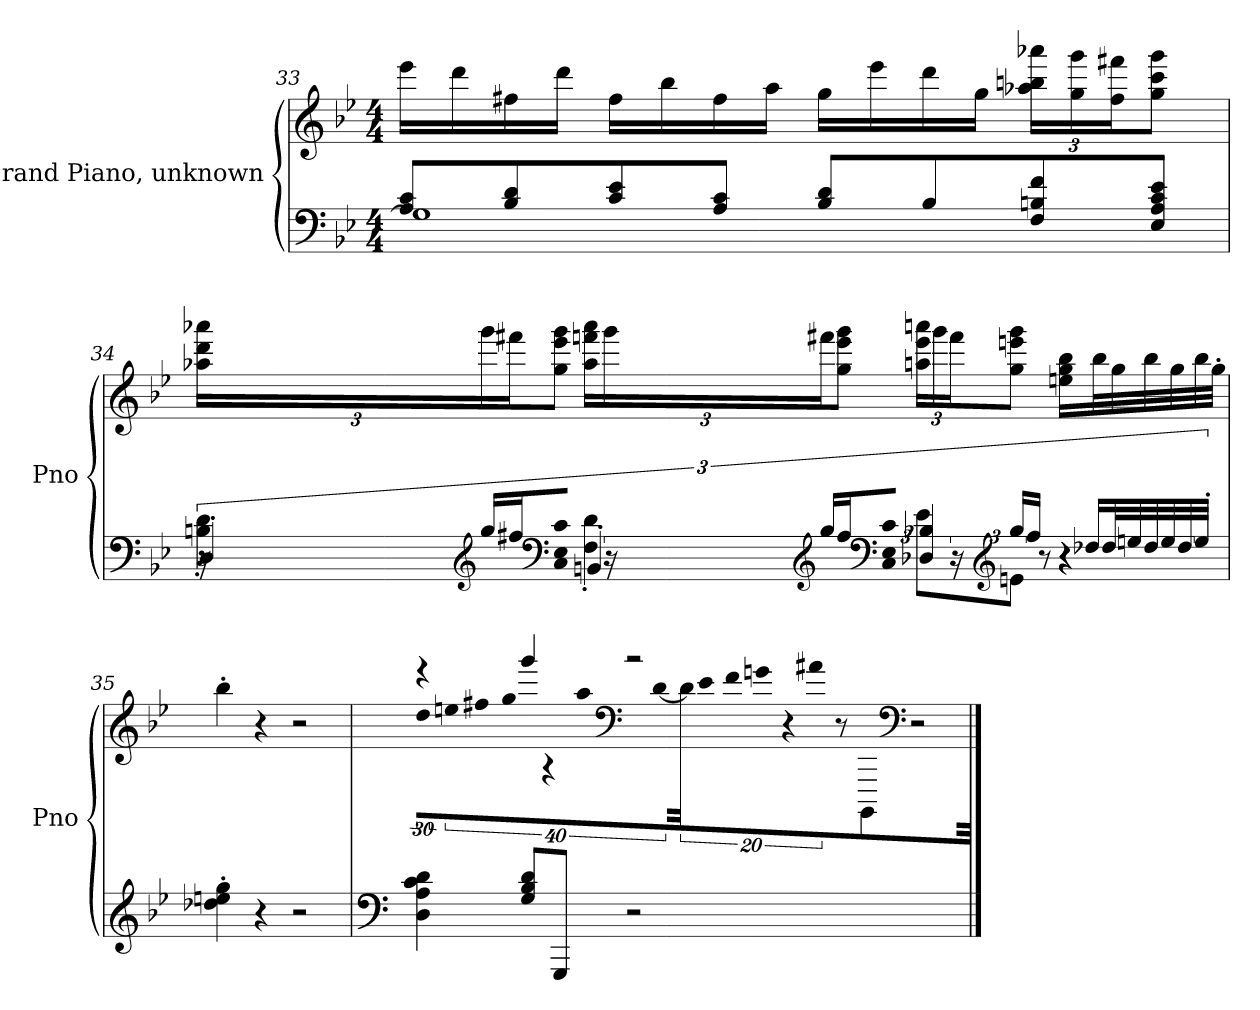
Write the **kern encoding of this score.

**kern	**kern
*part1	*part1
*staff2	*staff1
*I"Grand Piano, unknown	*
*I'Pno	*
*clefF4	*clefG2
*k[b-e-]	*k[b-e-]
*M4/4	*M4/4
=33	=33
*^	*
8A/ 8c/L	1G]	16eee-\LL
.	.	16ddd\
8B-/ 8d/	.	16ff#X\
.	.	16ddd\JJ
8c/ 8e-/	.	16ff#\LL
.	.	16bb-\
8A/ 8c/J	.	16ff#\
.	.	16aa\JJ
8B-/ 8d/L	.	16gg\LL
.	.	16eee-\
8B-/	.	16ddd\
.	.	16gg\JJ
*	*	*Xbrackettup
8F/ 8Bn/ 8f/	.	24aa-X\ 24bbn\ 24aaa-X\LL
.	.	24gg\ 24ggg\
.	.	24ff#\ 24fff#X\J
8E-/ 8A/ 8c/ 8e-/J	.	8gg\ 8ccc\ 8ggg\J
!!LO:PB:g=z
=34	=34	=34
*	*^	*
24r	4Bn\' 4d\'	4D'/	24aa-X\ 24ddd\ 24aaa-X\LL
*clefG2	*	*	*
24gg/LL	.	.	24ggg\
24ff#X/J	.	.	24fff#X\J
*clefF4	*	*	*
8C/ 8E-/ 8c/J	.	.	8gg\ 8eee-\ 8ggg\J
24r	4F\' 4d\'	4BBn'/	24aa-\ 24fffn\ 24aaa-\LL
*clefG2	*	*	*
24gg/LL	.	.	24ggg\
24ff#/J	.	.	24fff#X\J
*clefF4	*	*	*
8C/ 8E-/ 8c/J	.	.	8gg\ 8eee-\ 8ggg\J
24r	8e-\L	4D-X/ 4B-X/	24aan\ 24eee-\ 24aaan\LL
*clefG2	*	*	*
24gg/LL	.	.	24ggg\
24ff#/JJ	.	.	24fff#\J
8r	8en\J	.	8gg\ 8eeen\ 8ggg\J
16dd-X/LL	4r	4r	16een\ 16gg\ 16bb-\LL
32dd-/L	.	.	32bb-\L
32een/	.	.	32gg\
32dd-/	.	.	32bb-\
32ee/	.	.	32gg\
32dd-/	.	.	32bb-\
32ee'/JJJ	.	.	32gg'\JJJ
*v	*v	*v	*
=35	=35
4dd-X\' 4een\' 4gg\'	4bb-'\
4r	4r
2r	2r
!!LO:LB:g=z
=36	=36
*clefF4	*
*	*^
*	*	*brackettup
!	!	!LO:N:vis=64
4D\ 4A\ 4c\ 4d\	4r	960%17dd\KLLL
!	!	!LO:N:vis=32
.	.	640%23een\
!	!	!LO:N:vis=64
.	.	960%17ff#X\L
!	!	!LO:N:vis=64
.	.	960%17gg\JJJJ
!	!	!LO:N:vis=64
.	.	960%17r
!	!	!LO:N:vis=64
.	.	960%17aa\LLLL
.	.	[1920bb-\
.	.	640%11bb-\]
!	!	!LO:N:vis=32
.	.	640%23ccc\
!	!	!LO:N:vis=64
.	.	960%17ddd\L
!	!	!LO:N:vis=64
.	.	960%17eeen\JJJJ
!	!	!LO:N:vis=64
.	.	960%17r
!	!	!LO:N:vis=64
.	.	960%17fff#X\
.	.	8r
8G/ 8B-/ 8d/L	4ggg/	.
.	.	8GG\
*	*clefF4	*
8GGG/J	.	.
.	.	2r
2r	2r	.
.	.	960ryy
*	*v	*v
==	==
*-	*-
